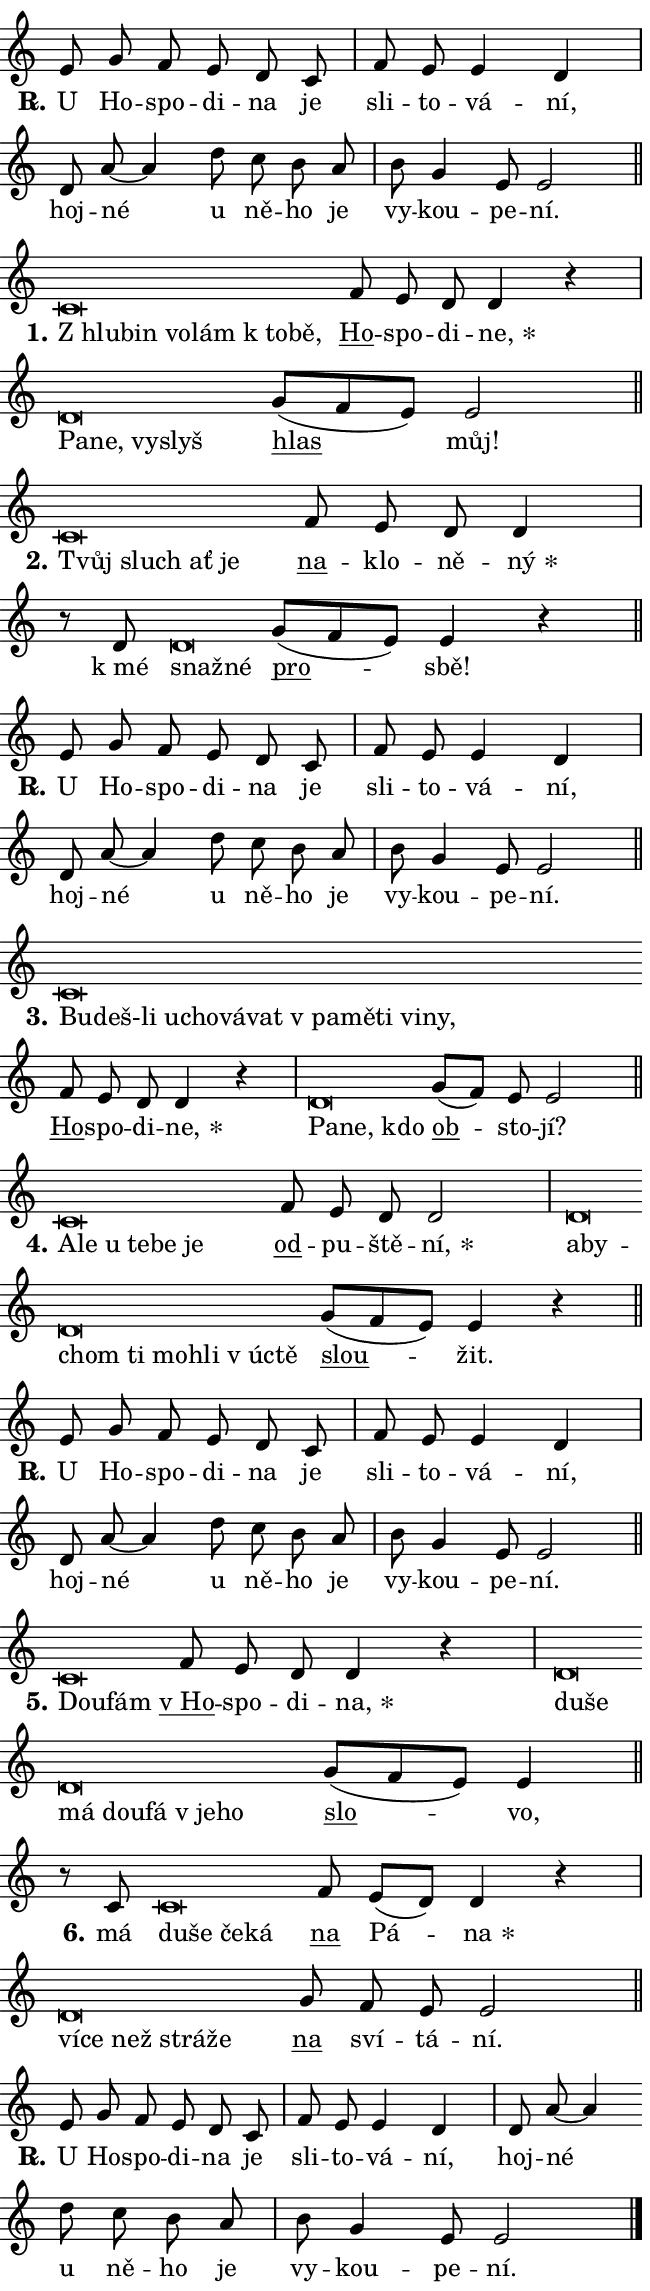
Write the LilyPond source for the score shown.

\version "2.24.0"
\header { tagline = "" }
\paper {
  indent = 0\cm
  top-margin = 0\cm
  right-margin = 0.13\cm % to fit lyric hyphens
  bottom-margin = 0\cm
  left-margin = 0\cm
  paper-width = 11\cm
  page-breaking = #ly:one-page-breaking
  system-system-spacing.basic-distance = #11
  score-system-spacing.basic-distance = #11
  ragged-last = ##f
}


%% Author: Thomas Morley
%% https://lists.gnu.org/archive/html/lilypond-user/2020-05/msg00002.html
#(define (line-position grob)
"Returns position of @var[grob} in current system:
   @code{'start}, if at first time-step
   @code{'end}, if at last time-step
   @code{'middle} otherwise
"
  (let* ((col (ly:item-get-column grob))
         (ln (ly:grob-object col 'left-neighbor))
         (rn (ly:grob-object col 'right-neighbor))
         (col-to-check-left (if (ly:grob? ln) ln col))
         (col-to-check-right (if (ly:grob? rn) rn col))
         (break-dir-left
           (and
             (ly:grob-property col-to-check-left 'non-musical #f)
             (ly:item-break-dir col-to-check-left)))
         (break-dir-right
           (and
             (ly:grob-property col-to-check-right 'non-musical #f)
             (ly:item-break-dir col-to-check-right))))
        (cond ((eqv? 1 break-dir-left) 'start)
              ((eqv? -1 break-dir-right) 'end)
              (else 'middle))))

#(define (tranparent-at-line-position vctor)
  (lambda (grob)
  "Relying on @code{line-position} select the relevant enry from @var{vctor}.
Used to determine transparency,"
    (case (line-position grob)
      ((end) (not (vector-ref vctor 0)))
      ((middle) (not (vector-ref vctor 1)))
      ((start) (not (vector-ref vctor 2))))))

noteHeadBreakVisibility =
#(define-music-function (break-visibility)(vector?)
"Makes @code{NoteHead}s transparent relying on @var{break-visibility}"
#{
  \override NoteHead.transparent =
    #(tranparent-at-line-position break-visibility)
#})

#(define delete-ledgers-for-transparent-note-heads
  (lambda (grob)
    "Reads whether a @code{NoteHead} is transparent.
If so this @code{NoteHead} is removed from @code{'note-heads} from
@var{grob}, which is supposed to be @code{LedgerLineSpanner}.
As a result ledgers are not printed for this @code{NoteHead}"
    (let* ((nhds-array (ly:grob-object grob 'note-heads))
           (nhds-list
             (if (ly:grob-array? nhds-array)
                 (ly:grob-array->list nhds-array)
                 '()))
           ;; Relies on the transparent-property being done before
           ;; Staff.LedgerLineSpanner.after-line-breaking is executed.
           ;; This is fragile ...
           (to-keep
             (remove
               (lambda (nhd)
                 (ly:grob-property nhd 'transparent #f))
               nhds-list)))
      ;; TODO find a better method to iterate over grob-arrays, similiar
      ;; to filter/remove etc for lists
      ;; For now rebuilt from scratch
      (set! (ly:grob-object grob 'note-heads)  '())
      (for-each
        (lambda (nhd)
          (ly:pointer-group-interface::add-grob grob 'note-heads nhd))
        to-keep))))

squashNotes = {
  \override NoteHead.X-extent = #'(-0.2 . 0.2)
  \override NoteHead.Y-extent = #'(-0.75 . 0)
  \override NoteHead.stencil =
    #(lambda (grob)
       (let ((pos (ly:grob-property grob 'staff-position)))
         (begin
           (if (< pos -7) (display "ERROR: Lower brevis then expected\n") (display ""))
           (if (<= pos -6) ly:text-interface::print ly:note-head::print))))
}
unSquashNotes = {
  \revert NoteHead.X-extent
  \revert NoteHead.Y-extent
  \revert NoteHead.stencil
}

hideNotes = \noteHeadBreakVisibility #begin-of-line-visible
unHideNotes = \noteHeadBreakVisibility #all-visible

% work-around for resetting accidentals
% https://lilypond.org/doc/v2.23/Documentation/notation/displaying-rhythms#unmetered-music
cadenzaMeasure = {
  \cadenzaOff
  \partial 1024 s1024
  \cadenzaOn
}

#(define-markup-command (accent layout props text) (markup?)
  "Underline accented syllable"
  (interpret-markup layout props
    #{\markup \override #'(offset . 4.3) \underline { #text }#}))

responsum = \markup \concat {
  "R" \hspace #-1.05 \path #0.1 #'((moveto 0 0.07) (lineto 0.9 0.8)) \hspace #0.05 "."
}

spaceSize = #0.6828661417322834 % exact space size for TeX Gyre Schola

\layout {
  \context {
    \Staff
    \remove "Time_signature_engraver"
    \override LedgerLineSpanner.after-line-breaking = #delete-ledgers-for-transparent-note-heads
  }
  \context {
    \Lyrics {
      \override LyricSpace.minimum-distance = \spaceSize
      \override LyricText.font-name = #"TeX Gyre Schola"
      \override LyricText.font-size = 1
      \override StanzaNumber.font-name = #"TeX Gyre Schola Bold"
      \override StanzaNumber.font-size = 1
    }
  }
  \context {
    \Score 
    \override NoteHead.text =
      #(lambda (grob) 
        (let ((pos (ly:grob-property grob 'staff-position)))
          #{\markup {
            \combine
              \halign #-0.55 \raise #(if (= pos -6) 0 0.5) \override #'(thickness . 2) \draw-line #'(3.2 . 0)
              \musicglyph "noteheads.sM1"
          }#}))
  }
}

% magnetic-lyrics.ily
%
%   written by
%     Jean Abou Samra <jean@abou-samra.fr>
%     Werner Lemberg <wl@gnu.org>
%
%   adapted by
%     Jiri Hon <jiri.hon@gmail.com>
%
% Version 2022-Apr-15

% https://www.mail-archive.com/lilypond-user@gnu.org/msg149350.html

#(define (Left_hyphen_pointer_engraver context)
   "Collect syllable-hyphen-syllable occurrences in lyrics and store
them in properties.  This engraver only looks to the left.  For
example, if the lyrics input is @code{foo -- bar}, it does the
following.

@itemize @bullet
@item
Set the @code{text} property of the @code{LyricHyphen} grob between
@q{foo} and @q{bar} to @code{foo}.

@item
Set the @code{left-hyphen} property of the @code{LyricText} grob with
text @q{foo} to the @code{LyricHyphen} grob between @q{foo} and
@q{bar}.
@end itemize

Use this auxiliary engraver in combination with the
@code{lyric-@/text::@/apply-@/magnetic-@/offset!} hook."
   (let ((hyphen #f)
         (text #f))
     (make-engraver
      (acknowledgers
       ((lyric-syllable-interface engraver grob source-engraver)
        (set! text grob)))
      (end-acknowledgers
       ((lyric-hyphen-interface engraver grob source-engraver)
        ;(when (not (grob::has-interface grob 'lyric-space-interface))
          (set! hyphen grob)));)
      ((stop-translation-timestep engraver)
       (when (and text hyphen)
         (ly:grob-set-object! text 'left-hyphen hyphen))
       (set! text #f)
       (set! hyphen #f)))))

#(define (lyric-text::apply-magnetic-offset! grob)
   "If the space between two syllables is less than the value in
property @code{LyricText@/.details@/.squash-threshold}, move the right
syllable to the left so that it gets concatenated with the left
syllable.

Use this function as a hook for
@code{LyricText@/.after-@/line-@/breaking} if the
@code{Left_@/hyphen_@/pointer_@/engraver} is active."
   (let ((hyphen (ly:grob-object grob 'left-hyphen #f)))
     (when hyphen
       (let ((left-text (ly:spanner-bound hyphen LEFT)))
         (when (grob::has-interface left-text 'lyric-syllable-interface)
           (let* ((common (ly:grob-common-refpoint grob left-text X))
                  (this-x-ext (ly:grob-extent grob common X))
                  (left-x-ext
                   (begin
                     ;; Trigger magnetism for left-text.
                     (ly:grob-property left-text 'after-line-breaking)
                     (ly:grob-extent left-text common X)))
                  ;; `delta` is the gap width between two syllables.
                  (delta (- (interval-start this-x-ext)
                            (interval-end left-x-ext)))
                  (details (ly:grob-property grob 'details))
                  (threshold (assoc-get 'squash-threshold details 0.2)))
             (when (< delta threshold)
               (let* (;; We have to manipulate the input text so that
                      ;; ligatures crossing syllable boundaries are not
                      ;; disabled.  For languages based on the Latin
                      ;; script this is essentially a beautification.
                      ;; However, for non-Western scripts it can be a
                      ;; necessity.
                      (lt (ly:grob-property left-text 'text))
                      (rt (ly:grob-property grob 'text))
                      (is-space (grob::has-interface hyphen 'lyric-space-interface))
                      (space (if is-space " " ""))
                      (extra-delta (if is-space spaceSize 0))
                      ;; Append new syllable.
                      (ltrt-space (if (and (string? lt) (string? rt))
                                (string-append lt space rt)
                                (make-concat-markup (list lt space rt))))
                      ;; Right-align `ltrt` to the right side.
                      (ltrt-space-markup (grob-interpret-markup
                               grob
                               (make-translate-markup
                                (cons (interval-length this-x-ext) 0)
                                (make-right-align-markup ltrt-space)))))
                 (begin
                   ;; Don't print `left-text`.
                   (ly:grob-set-property! left-text 'stencil #f)
                   ;; Set text and stencil (which holds all collected
                   ;; syllables so far) and shift it to the left.
                   (ly:grob-set-property! grob 'text ltrt-space)
                   (ly:grob-set-property! grob 'stencil ltrt-space-markup)
                   (ly:grob-translate-axis! grob (- (- delta extra-delta)) X))))))))))


#(define (lyric-hyphen::displace-bounds-first grob)
   ;; Make very sure this callback isn't triggered too early.
   (let ((left (ly:spanner-bound grob LEFT))
         (right (ly:spanner-bound grob RIGHT)))
     (ly:grob-property left 'after-line-breaking)
     (ly:grob-property right 'after-line-breaking)
     (ly:lyric-hyphen::print grob)))

squashThreshold = #0.4

\layout {
  \context {
    \Lyrics
    \consists #Left_hyphen_pointer_engraver
    \override LyricText.after-line-breaking =
      #lyric-text::apply-magnetic-offset!
    \override LyricHyphen.stencil = #lyric-hyphen::displace-bounds-first
    \override LyricText.details.squash-threshold = \squashThreshold
    \override LyricHyphen.minimum-distance = 0
    \override LyricHyphen.minimum-length = \squashThreshold
  }
}

squashText = \override LyricText.details.squash-threshold = 9999
unSquashText = \override LyricText.details.squash-threshold = \squashThreshold

leftText = \override LyricText.self-alignment-X = #LEFT
unLeftText = \revert LyricText.self-alignment-X

starOffset = #(lambda (grob) 
                (let ((x_offset (ly:self-alignment-interface::aligned-on-x-parent grob)))
                  (if (= x_offset 0) 0 (+ x_offset 1.2))))

star = #(define-music-function (syllable)(string?)
"Append star separator at the end of a syllable"
#{
  \once \override LyricText.X-offset = #starOffset
  \lyricmode { \markup {
    #syllable
    \override #'((font-name . "TeX Gyre Schola Bold")) \hspace #0.2 \lower #0.65 \larger "*"
  } }
#})

starAccent = #(define-music-function (syllable)(string?)
"Append star separator at the end of a syllable and make accent"
#{
  \once \override LyricText.X-offset = #starOffset
  \lyricmode { \markup {
    \accent #syllable
    \override #'((font-name . "TeX Gyre Schola Bold")) \hspace #0.2 \lower #0.65 \larger "*"
  } }
#})

breath = #(define-music-function (syllable)(string?)
"Append breathing indicator at the end of a syllable"
#{
  \lyricmode { \markup { #syllable "+" } }
#})

optionalBreath = #(define-music-function (syllable)(string?)
"Append optional breathing indicator at the end of a syllable"
#{
  \lyricmode { \markup { #syllable "(+)" } }
#})


\score {
    <<
        \new Voice = "melody" { \cadenzaOn \key c \major \relative { e'8 g f e d c \cadenzaMeasure \bar "|" f e e4 d \cadenzaMeasure \bar "|" d8 a'8~ a4 \bar "" d8 c b a \cadenzaMeasure \bar "|" b g4 e8 e2 \cadenzaMeasure \bar "||" \break } }
        \new Lyrics \lyricsto "melody" { \lyricmode { \set stanza = \responsum
U Ho -- spo -- di -- na je sli -- to -- vá -- ní, hoj -- né u ně -- ho je vy -- kou -- pe -- ní. } }
    >>
    \layout {}
}

\score {
    <<
        \new Voice = "melody" { \cadenzaOn \key c \major \relative { \squashNotes c'\breve*1/16 \hideNotes \breve*1/16 \bar "" \breve*1/16 \bar "" \breve*1/16 \bar "" \breve*1/16 \breve*1/16 \bar "" \unHideNotes \unSquashNotes \bar "" f8 e d d4 r \cadenzaMeasure \bar "|" \squashNotes d\breve*1/16 \hideNotes \breve*1/16 \bar "" \breve*1/16 \breve*1/16 \bar "" \unHideNotes \unSquashNotes \bar "" g8[( f e)] e2 \cadenzaMeasure \bar "||" \break } }
        \new Lyrics \lyricsto "melody" { \lyricmode { \set stanza = "1."
\leftText "Z hlu" -- \squashText bin vo -- lám "k to" -- bě, \unLeftText \unSquashText \markup \accent Ho -- spo -- di -- \star ne, \leftText Pa -- \squashText ne, vy -- slyš \unLeftText \unSquashText \markup \accent hlas můj! } }
    >>
    \layout {}
}

\score {
    <<
        \new Voice = "melody" { \cadenzaOn \key c \major \relative { \squashNotes c'\breve*1/16 \hideNotes \breve*1/16 \bar "" \breve*1/16 \breve*1/16 \bar "" \unHideNotes \unSquashNotes \bar "" f8 e d d4 \cadenzaMeasure \bar "|" r8 d8 \squashNotes d\breve*1/16 \hideNotes \breve*1/16 \bar "" \unHideNotes \unSquashNotes \bar "" g8[( f e)] e4 r \cadenzaMeasure \bar "||" \break } }
        \new Lyrics \lyricsto "melody" { \lyricmode { \set stanza = "2."
\leftText Tvůj \squashText sluch ať je \unLeftText \unSquashText \markup \accent na -- klo -- ně -- \star ný "k mé" \leftText snaž -- \squashText né \unLeftText \unSquashText \markup \accent pro -- sbě! } }
    >>
    \layout {}
}

\score {
    <<
        \new Voice = "melody" { \cadenzaOn \key c \major \relative { e'8 g f e d c \cadenzaMeasure \bar "|" f e e4 d \cadenzaMeasure \bar "|" d8 a'8~ a4 \bar "" d8 c b a \cadenzaMeasure \bar "|" b g4 e8 e2 \cadenzaMeasure \bar "||" \break } }
        \new Lyrics \lyricsto "melody" { \lyricmode { \set stanza = \responsum
U Ho -- spo -- di -- na je sli -- to -- vá -- ní, hoj -- né u ně -- ho je vy -- kou -- pe -- ní. } }
    >>
    \layout {}
}

\score {
    <<
        \new Voice = "melody" { \cadenzaOn \key c \major \relative { \squashNotes c'\breve*1/16 \hideNotes \breve*1/16 \bar "" \breve*1/16 \bar "" \breve*1/16 \bar "" \breve*1/16 \bar "" \breve*1/16 \bar "" \breve*1/16 \bar "" \breve*1/16 \bar "" \breve*1/16 \bar "" \breve*1/16 \breve*1/16 \bar "" \unHideNotes \unSquashNotes \bar "" f8 e d d4 r \cadenzaMeasure \bar "|" \squashNotes d\breve*1/16 \hideNotes \breve*1/16 \breve*1/16 \bar "" \unHideNotes \unSquashNotes \bar "" g8[( f)] e e2 \cadenzaMeasure \bar "||" \break } }
        \new Lyrics \lyricsto "melody" { \lyricmode { \set stanza = "3."
\leftText Bu -- \squashText deš-li u -- cho -- vá -- vat "v pa" -- mě -- ti vi -- ny, \unLeftText \unSquashText \markup \accent Ho -- spo -- di -- \star ne, \leftText Pa -- \squashText ne, kdo \unLeftText \unSquashText \markup \accent ob -- sto -- jí? } }
    >>
    \layout {}
}

\score {
    <<
        \new Voice = "melody" { \cadenzaOn \key c \major \relative { \squashNotes c'\breve*1/16 \hideNotes \breve*1/16 \bar "" \breve*1/16 \bar "" \breve*1/16 \bar "" \breve*1/16 \breve*1/16 \bar "" \unHideNotes \unSquashNotes \bar "" f8 e d d2 \cadenzaMeasure \bar "|" \squashNotes d\breve*1/16 \hideNotes \breve*1/16 \bar "" \breve*1/16 \bar "" \breve*1/16 \bar "" \breve*1/16 \bar "" \breve*1/16 \bar "" \breve*1/16 \breve*1/16 \bar "" \unHideNotes \unSquashNotes \bar "" g8[( f e)] e4 r \cadenzaMeasure \bar "||" \break } }
        \new Lyrics \lyricsto "melody" { \lyricmode { \set stanza = "4."
\leftText A -- \squashText le u te -- be je \unLeftText \unSquashText \markup \accent od -- pu -- ště -- \star ní, \leftText a -- \squashText by -- chom ti mo -- hli "v ú" -- ctě \unLeftText \unSquashText \markup \accent slou -- žit. } }
    >>
    \layout {}
}

\score {
    <<
        \new Voice = "melody" { \cadenzaOn \key c \major \relative { e'8 g f e d c \cadenzaMeasure \bar "|" f e e4 d \cadenzaMeasure \bar "|" d8 a'8~ a4 \bar "" d8 c b a \cadenzaMeasure \bar "|" b g4 e8 e2 \cadenzaMeasure \bar "||" \break } }
        \new Lyrics \lyricsto "melody" { \lyricmode { \set stanza = \responsum
U Ho -- spo -- di -- na je sli -- to -- vá -- ní, hoj -- né u ně -- ho je vy -- kou -- pe -- ní. } }
    >>
    \layout {}
}

\score {
    <<
        \new Voice = "melody" { \cadenzaOn \key c \major \relative { \squashNotes c'\breve*1/16 \hideNotes \breve*1/16 \bar "" \unHideNotes \unSquashNotes \bar "" f8 e d d4 r \cadenzaMeasure \bar "|" \squashNotes d\breve*1/16 \hideNotes \breve*1/16 \bar "" \breve*1/16 \bar "" \breve*1/16 \bar "" \breve*1/16 \bar "" \breve*1/16 \breve*1/16 \bar "" \unHideNotes \unSquashNotes \bar "" g8[( f e)] e4 \cadenzaMeasure \bar "||" \break } }
        \new Lyrics \lyricsto "melody" { \lyricmode { \set stanza = "5."
\leftText Dou -- \squashText fám \unLeftText \unSquashText \markup \accent "v Ho" -- spo -- di -- \star na, \leftText du -- \squashText še má dou -- fá "v je" -- ho \unLeftText \unSquashText \markup \accent slo -- vo, } }
    >>
    \layout {}
}

\score {
    <<
        \new Voice = "melody" { \cadenzaOn \key c \major \relative { r8 c'8 \squashNotes c\breve*1/16 \hideNotes \breve*1/16 \bar "" \breve*1/16 \breve*1/16 \bar "" \unHideNotes \unSquashNotes \bar "" f8 e[( d)] d4 r \cadenzaMeasure \bar "|" \squashNotes d\breve*1/16 \hideNotes \breve*1/16 \bar "" \breve*1/16 \bar "" \breve*1/16 \breve*1/16 \bar "" \unHideNotes \unSquashNotes \bar "" g8 f e e2 \cadenzaMeasure \bar "||" \break } }
        \new Lyrics \lyricsto "melody" { \lyricmode { \set stanza = "6."
má \leftText du -- \squashText še če -- ká \unLeftText \unSquashText \markup \accent na Pá -- \star na \leftText ví -- \squashText ce než strá -- že \unLeftText \unSquashText \markup \accent na sví -- tá -- ní. } }
    >>
    \layout {}
}

\score {
    <<
        \new Voice = "melody" { \cadenzaOn \key c \major \relative { e'8 g f e d c \cadenzaMeasure \bar "|" f e e4 d \cadenzaMeasure \bar "|" d8 a'8~ a4 \bar "" d8 c b a \cadenzaMeasure \bar "|" b g4 e8 e2 \cadenzaMeasure \bar "||" \break } \bar "|." }
        \new Lyrics \lyricsto "melody" { \lyricmode { \set stanza = \responsum
U Ho -- spo -- di -- na je sli -- to -- vá -- ní, hoj -- né u ně -- ho je vy -- kou -- pe -- ní. } }
    >>
    \layout {}
}
